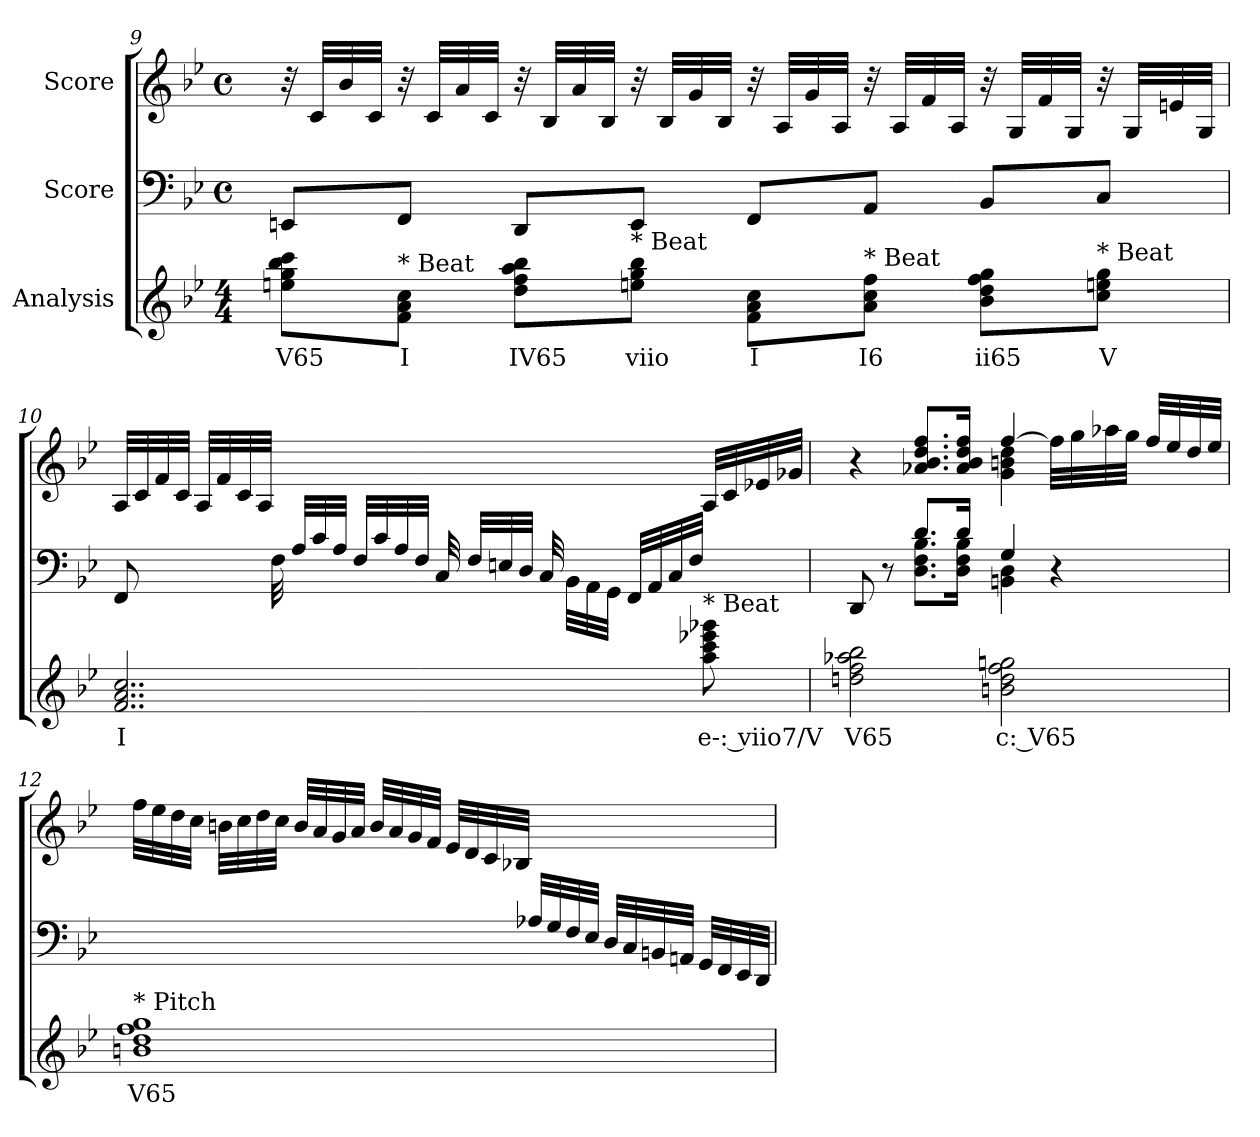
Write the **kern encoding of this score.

**kern	**text	**kern	**kern
*part3	*part3	*part2	*part1
*staff3	*staff3	*staff2	*staff1
*I"Analysis	*	*I"Score	*I"Score
!!LO:PB:g=z
*	*	*clefF4	*clefG2
*k[b-e-]	*	*k[b-e-]	*k[b-e-]
*M4/4	*	*M4/4	*M4/4
*	*	*met(c)	*met(c)
=9	=9	=9	=9
8een 8gg 8bb- 8cccL	V65	8EEn/L	32r
.	.	.	32c/LLL
.	.	.	32b-/
.	.	.	32c/JJJ
!LO:TX:t=* Beat	!	!	!
8f 8a 8ccJ	I	8FF/J	32r
.	.	.	32c/LLL
.	.	.	32a/
.	.	.	32c/JJJ
8dd 8ff 8aa 8bb-L	IV65	8DD/L	32r
.	.	.	32B-/LLL
.	.	.	32a/
.	.	.	32B-/JJJ
!LO:TX:t=* Beat	!	!	!
8een 8gg 8bb-J	viio	8EE/J	32r
.	.	.	32B-/LLL
.	.	.	32g/
.	.	.	32B-/JJJ
8f 8a 8ccL	I	8FF/L	32r
.	.	.	32A/LLL
.	.	.	32g/
.	.	.	32A/JJJ
!LO:TX:t=* Beat	!	!	!
8a 8cc 8ffJ	I6	8AA/J	32r
.	.	.	32A/LLL
.	.	.	32f/
.	.	.	32A/JJJ
8b- 8dd 8ff 8ggL	ii65	8BB-/L	32r
.	.	.	32G/LLL
.	.	.	32f/
.	.	.	32G/JJJ
!LO:TX:t=* Beat	!	!	!
8cc 8een 8ggJ	V	8C/J	32r
.	.	.	32G/LLL
.	.	.	32en/
.	.	.	32G/JJJ
!!LO:LB:g=z
=10	=10	=10	=10
2..f 2..a 2..cc	I	8FF/	32A/LLL
.	.	.	32c/
.	.	.	32f/
.	.	.	32c/JJJ
.	.	8ryy	32A/LLL
.	.	.	32f/
.	.	.	32c/
.	.	.	32A/JJJ
.	.	32F\	2ryy
.	.	32A/LLL	.
.	.	32c/	.
.	.	32A/JJJ	.
.	.	32F/LLL	.
.	.	32c/	.
.	.	32A/	.
.	.	32F/JJJ	.
.	.	32C/	.
.	.	32F/LLL	.
.	.	32En/	.
.	.	32D/JJJ	.
.	.	32C/	.
.	.	32BB-\LLL	.
.	.	32AA\	.
.	.	32GG\JJJ	.
.	.	32FF/LLL	8ryy
.	.	32AA/	.
.	.	32C/	.
.	.	32F/JJJ	.
!LO:TX:t=* Beat	!	!	!
8aa 8ccc 8eee-X 8ggg-X	e-: viio7/V	8ryy	32A/LLL
.	.	.	32c/
.	.	.	32e-X/
.	.	.	32g-X/JJJ
!!LO:LB:g=z
=11	=11	=11	=11
*	*	*^	*^
2ddn 2ff 2aa-X 2bb-	V65	8DD/	4ryy	4r	2ryy
.	.	8r	.	.	.
.	.	8.d/L	8.D\ 8.F\ 8.B-\L	8.a-X/ 8.b-/ 8.dd/ 8.ff/L	.
.	.	16d/Jk	16D\ 16F\ 16B-\Jk	16a-/ 16b-/ 16dd/ 16ff/Jk	.
2bn 2dd 2ff 2ggn	c: V65	4G/	4BBn\ 4D\	[4ff/	4g\ 4bn\ 4dd\
.	.	4r	4ryy	32ff\LLL]	4ryy
.	.	.	.	32gg\	.
.	.	.	.	32aa-X\	.
.	.	.	.	32gg\JJJ	.
.	.	.	.	32ff/LLL	.
.	.	.	.	32ee-/	.
.	.	.	.	32dd/	.
.	.	.	.	32ee-/JJJ	.
*	*	*v	*v	*	*
*	*	*	*v	*v
=12	=12	=12	=12
!LO:TX:t=* Pitch	!	!	!
1bn 1dd 1ff 1gg	V65	2ryy	32ff\LLL
.	.	.	32ee-\
.	.	.	32dd\
.	.	.	32cc\JJJ
.	.	.	32bn\LLL
.	.	.	32cc\
.	.	.	32dd\
.	.	.	32cc\JJJ
.	.	.	32b/LLL
.	.	.	32a/
.	.	.	32g/
.	.	.	32a/JJJ
.	.	.	32b/LLL
.	.	.	32a/
.	.	.	32g/
.	.	.	32f/JJJ
.	.	8ryy	32e-/LLL
.	.	.	32d/
.	.	.	32c/
.	.	.	32B-X/JJJ
.	.	32A-X/LLL	8ryy
.	.	32G/	.
.	.	32F/	.
.	.	32E-/JJJ	.
.	.	32D/LLL	4ryy
.	.	32C/	.
.	.	32BBn/	.
.	.	32AAn/JJJ	.
.	.	32GG/LLL	.
.	.	32FF/	.
.	.	32EE-/	.
.	.	32DD/JJJ	.
=	=	=	=
*-	*-	*-	*-
